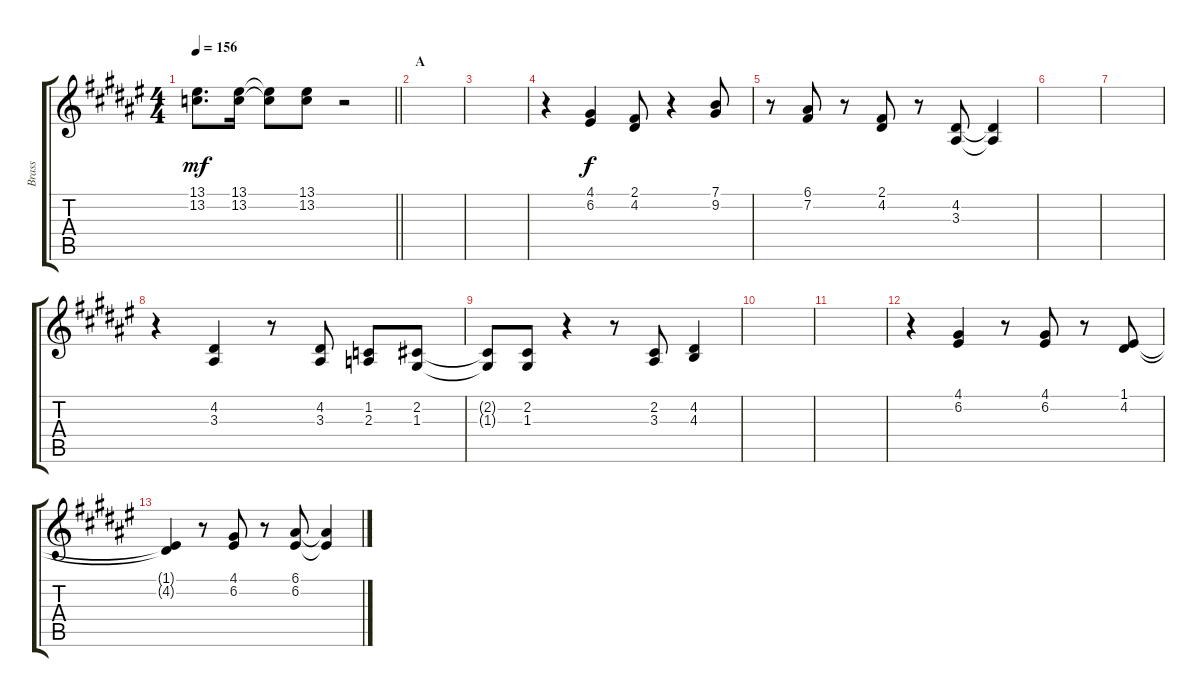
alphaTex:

\track ("Brass" "Brass") {instrument synthbrass1}
\staff {score tabs}
\tuning (E4 B3 G3 D3 A2 E2) {hide}
\ts (4 4)
\tempo 156
\clef g2
\barLineRight lightlight
\ks f#
(13.1 13.2).8{d dy mf} (13.1 13.2).16 (13.1{t} 13.2{t}).8 (13.1 13.2).8 r.2 |
\section ("" "A")
|
|
r.4 (4.1 6.2).4{dy f} (2.1 4.2).8 r.4 (7.1 9.2).8 |
r.8 (6.1 7.2).8 r.8 (2.1 4.2).8 r.8 (4.2 3.3).8 (4.2{t} 3.3{t}).4 |
|
|
r.4 (4.2 3.3).4 r.8 (4.2 3.3).8 (1.2 2.3).8 (2.2 1.3).8 |
(2.2{t} 1.3{t}).8 (2.2 1.3).8 r.4 r.8 (2.2 3.3).8 (4.2 4.3).4 |
|
|
r.4 (4.1 6.2).4 r.8 (4.1 6.2).8 r.8 (1.1 4.2).8 |
(1.1{t} 4.2{t}).4 r.8 (4.1 6.2).8 r.8 (6.1 6.2).8 (6.1{t} 6.2{t}).4
